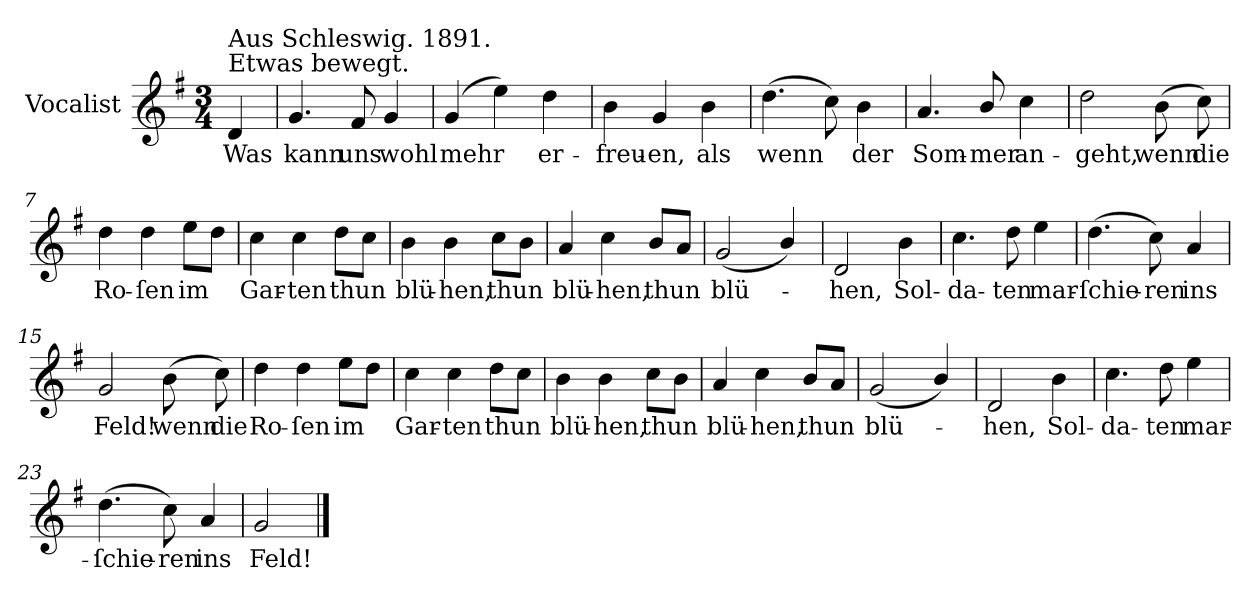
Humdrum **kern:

**kern	**text
*part1	*part1
*staff1	*staff1
*I"Vocalist	*
*k[f#]	*
*G:	*
*M3/4	*
=	=
!LO:TX:a:t=Etwas bewegt.	!
!LO:TX:a:t=Aus Schleswig. 1891.	!
4d	Was
=1	=1
4.g	kann
8f#	uns
4g	wohl
=2	=2
(4g	mehr
4ee)	.
4dd	er-
=3	=3
4b	-freu-
4g	-en,
4b	als
=4	=4
(4.dd	wenn
8cc)	.
4b	der
=5	=5
4.a	Som-
8b/	-mer
4cc	an-
=6	=6
2dd	-geht,
(8b	wenn
8cc)	die
=7	=7
4dd	Ro-
4dd	-ſen
8eeL	im
8ddJ	.
=8	=8
4cc	Gar-
4cc	-ten
8ddL	thun
8ccJ	.
=9	=9
4b	blü-
4b	-hen,
8ccL	thun
8bJ	.
=10	=10
4a	blü-
4cc	-hen,
8bL	thun
8aJ	.
=11	=11
(2g	blü-
4b/)	.
=12	=12
2d	-hen,
4b	Sol-
=13	=13
4.cc	-da-
8dd	-ten
4ee	mar-
=14	=14
(4.dd	-ſchie-
8cc)	-ren
4a	ins
=15	=15
2g	Feld!
(8b	wenn
8cc)	die
=16	=16
4dd	Ro-
4dd	-ſen
8eeL	im
8ddJ	.
=17	=17
4cc	Gar-
4cc	-ten
8ddL	thun
8ccJ	.
=18	=18
4b	blü-
4b	-hen,
8ccL	thun
8bJ	.
=19	=19
4a	blü-
4cc	-hen,
8bL	thun
8aJ	.
=20	=20
(2g	blü-
4b/)	.
=21	=21
2d	-hen,
4b	Sol-
=22	=22
4.cc	-da-
8dd	-ten
4ee	mar-
=23	=23
(4.dd	-ſchie-
8cc)	-ren
4a	ins
=24	=24
2g	Feld!
==	==
*-	*-
